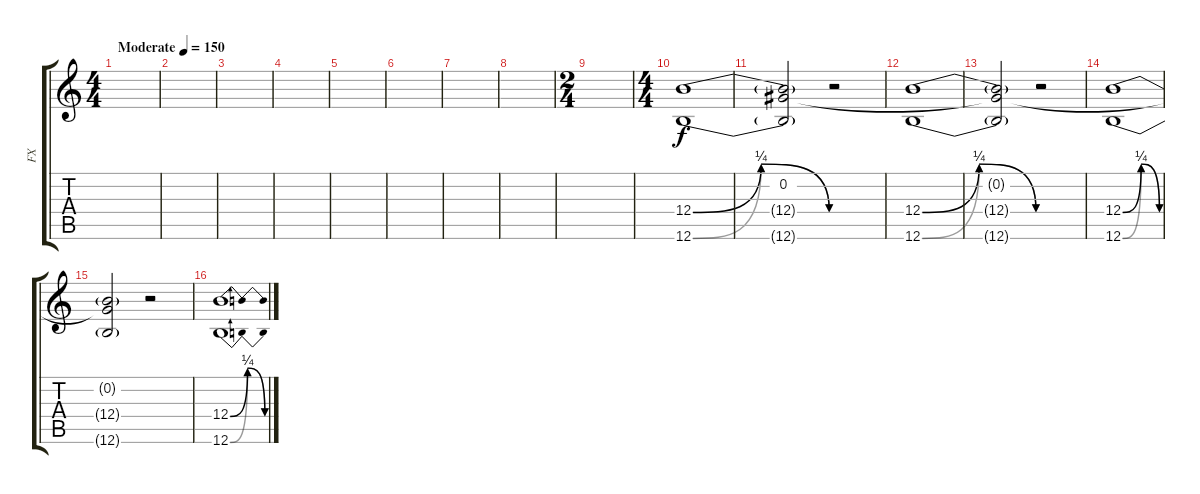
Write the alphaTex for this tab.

\track ("FX" "FX") {instrument distortionguitar}
\staff {score tabs}
\tuning (Db4 Ab3 E3 B2 Gb2 B1) {hide}
\ts (4 4)
\tempo (150 "Moderate")
\clef g2
\ks c
|
|
|
|
|
|
|
|
\ts (2 4)
|
\ts (4 4)
(12.4{be (bendrelease 0 0 30 1 30 1 60 0)} 12.6{be (bendrelease 0 0 30 1 30 1 60 0)}).1 |
(0.2 12.4{t} 12.6{t}).2 r.2 |
(12.4{be (bendrelease 0 0 30 1 30 1 60 0)} 12.6{be (bendrelease 0 0 30 1 30 1 60 0)}).1 |
(0.2{t} 12.4{t} 12.6{t}).2 r.2 |
(12.4{be (bendrelease 0 0 30 1 30 1 60 0)} 12.6{be (bendrelease 0 0 30 1 30 1 60 0)}).1 |
(0.2{t} 12.4{t} 12.6{t}).2 r.2 |
(12.4{be (bendrelease 0 0 30 1 30 1 60 0)} 12.6{be (bendrelease 0 0 30 1 30 1 60 0)}).1
